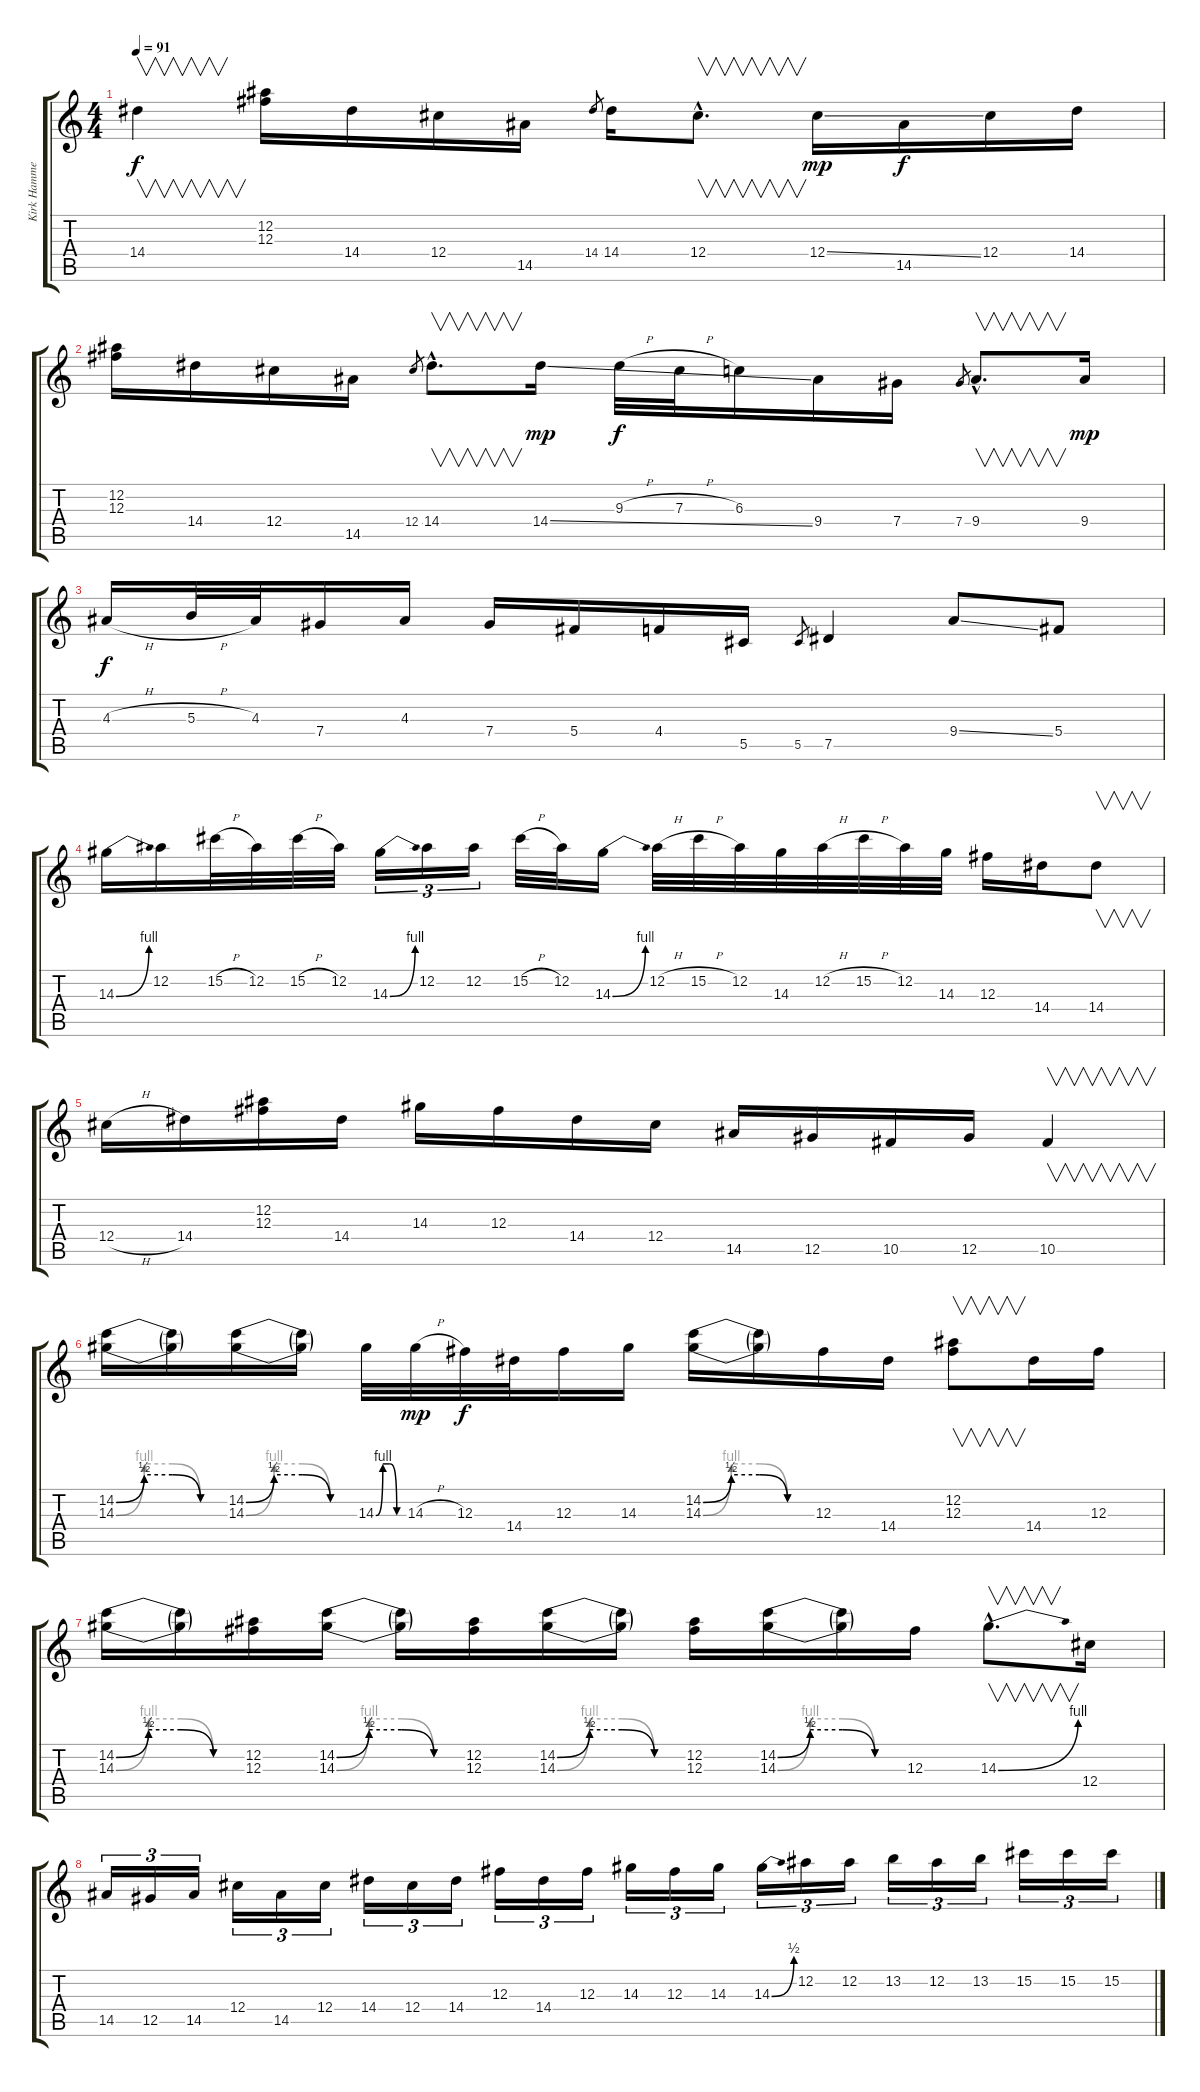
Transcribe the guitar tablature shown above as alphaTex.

\track ("Kirk Hammett (Distortion Guitar)" "Kirk Hamme") {instrument overdrivenguitar}
\staff {score tabs}
\tuning (Eb4 Bb3 Gb3 Db3 Ab2 Eb2) {hide}
\ts (4 4)
\tempo 91
\clef g2
\ks c
14.4.4{v dy f} (12.2 12.3).16 14.4.16 12.4.16 14.5.16 14.4.8{gr} 14.4.16 12.4{hac}.8{v d} 12.4{ss}.16{dy mp} 14.5.16{dy f} 12.4.16 14.4.16 |
(12.2 12.3).16 14.4.16 12.4.16 14.5.16 12.4.8{gr} 14.4{hac}.8{v d} 14.4{ss}.16{dy mp} 9.3{h}.32{dy f} 7.3{h}.32 6.3.16 9.4.16 7.4.16 7.4.8{gr} 9.4{hac}.8{v d} 9.4.16{dy mp} |
4.3{h}.16{dy f} 5.3{h}.32 4.3.32 7.4.16 4.3.16 7.4.16 5.4.16 4.4.16 5.5.16 5.5.8{gr} 7.5.4 9.4{ss}.8 5.4.8 |
14.3{be (bend 0 0 60 4)}.16 12.2.16 15.2{h}.32 12.2.32 15.2{h}.32 12.2.32 14.3{be (bend 0 0 60 4)}.16{tu (3 2)} 12.2.16{tu (3 2)} 12.2.16{tu (3 2)} 15.2{h}.32 12.2.32 14.3{be (bend 0 0 60 4)}.16 12.2{h}.32 15.2{h}.32 12.2.32 14.3.32 12.2{h}.32 15.2{h}.32 12.2.32 14.3.32 12.3.16 14.4.16 14.4.8{v} |
12.4{h}.16 14.4.16 (12.2 12.3).16 14.4.16 14.3.16 12.3.16 14.4.16 12.4.16 14.5.16 12.5.16 10.5.16 12.5.16 10.5.4{v} |
(14.2{be (custom 0 0 15 2 30 2 45 0 60 0)} 14.3{be (custom 0 0 15 4 30 4 45 0 60 0)}).16 (14.2{t} 14.3{t}).16 (14.2{be (custom 0 0 15 2 30 2 45 0 60 0)} 14.3{be (custom 0 0 15 4 30 4 45 0 60 0)}).16 (14.2{t} 14.3{t}).16 14.3{be (custom 0 0 15 4 30 4 45 0 60 0)}.32 14.3{h}.32{dy mp} 12.3.32{dy f} 14.4.32 12.3.16 14.3.16 (14.2{be (custom 0 0 15 2 30 2 45 0 60 0)} 14.3{be (custom 0 0 15 4 30 4 45 0 60 0)}).16 (14.2{t} 14.3{t}).16 12.3.16 14.4.16 (12.2 12.3).8{v} 14.4.16 12.3.16 |
(14.2{be (custom 0 0 15 2 30 2 45 0 60 0)} 14.3{be (custom 0 0 15 4 30 4 45 0 60 0)}).16 (14.2{t} 14.3{t}).16 (12.2 12.3).16 (14.2{be (custom 0 0 15 2 30 2 45 0 60 0)} 14.3{be (custom 0 0 15 4 30 4 45 0 60 0)}).16 (14.2{t} 14.3{t}).16 (12.2 12.3).16 (14.2{be (custom 0 0 15 2 30 2 45 0 60 0)} 14.3{be (custom 0 0 15 4 30 4 45 0 60 0)}).16 (14.2{t} 14.3{t}).16 (12.2 12.3).16 (14.2{be (custom 0 0 15 2 30 2 45 0 60 0)} 14.3{be (custom 0 0 15 4 30 4 45 0 60 0)}).16 (14.2{t} 14.3{t}).16 12.3.16 14.3{be (bend 0 0 60 4) hac}.8{v d} 12.4.16 |
14.5.16{tu (3 2)} 12.5.16{tu (3 2)} 14.5.16{tu (3 2)} 12.4.16{tu (3 2)} 14.5.16{tu (3 2)} 12.4.16{tu (3 2)} 14.4.16{tu (3 2)} 12.4.16{tu (3 2)} 14.4.16{tu (3 2)} 12.3.16{tu (3 2)} 14.4.16{tu (3 2)} 12.3.16{tu (3 2)} 14.3.16{tu (3 2)} 12.3.16{tu (3 2)} 14.3.16{tu (3 2)} 14.3{be (bend 0 0 60 2)}.16{tu (3 2)} 12.2.16{tu (3 2)} 12.2.16{tu (3 2)} 13.2.16{tu (3 2)} 12.2.16{tu (3 2)} 13.2.16{tu (3 2)} 15.2.16{tu (3 2)} 15.2.16{tu (3 2)} 15.2.16{tu (3 2)}
